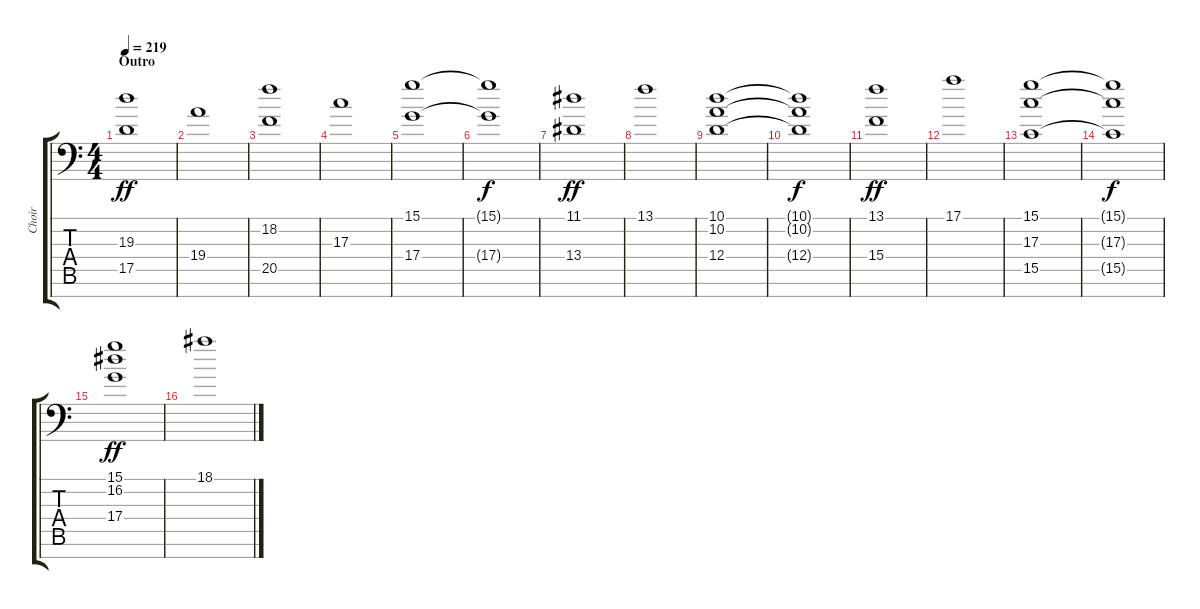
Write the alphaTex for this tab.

\track ("Choir" "Choir") {instrument pad4choir}
\staff {score tabs}
\tuning (E4 B3 G3 D3 A2 E2 C-1) {hide}
\ts (4 4)
\section ("" "Outro")
\tempo 219
\clef f4
\ks c
(19.3 17.5).1{dy ff} |
19.4.1 |
(18.2 20.5).1 |
17.3.1 |
(15.1 17.4).1 |
(15.1{t} 17.4{t}).1{dy f} |
(11.1 13.4).1{dy ff} |
13.1.1 |
(10.1 10.2 12.4).1 |
(10.1{t} 10.2{t} 12.4{t}).1{dy f} |
(13.1 15.4).1{dy ff} |
17.1.1 |
(15.1 17.3 15.5).1 |
(15.1{t} 17.3{t} 15.5{t}).1{dy f} |
(15.1 16.2 17.4).1{dy ff} |
18.1.1
